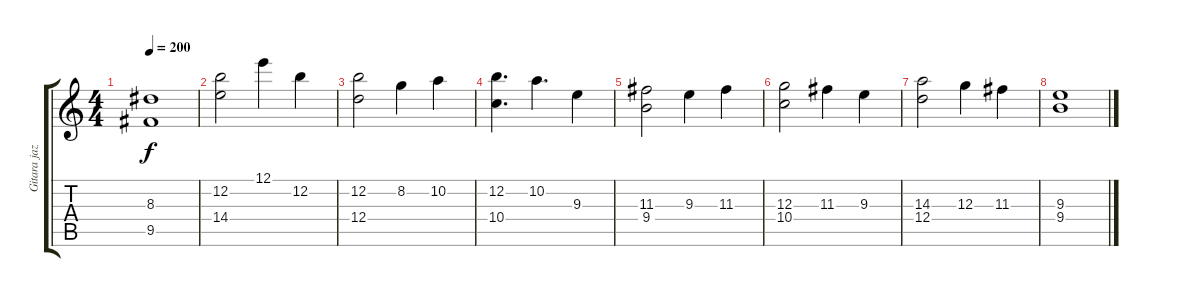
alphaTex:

\track ("Gitara jazzowa - J. Treliński" "Gitara jaz") {instrument electricguitarjazz}
\staff {score tabs}
\tuning (E4 B3 G3 D3 A2 E2) {hide}
\ts (4 4)
\tempo 200
\clef g2
\ks c
(8.3 9.5).1{dy f} |
(12.2 14.4).2 12.1.4 12.2.4 |
(12.2 12.4).2 8.2.4 10.2.4 |
(12.2 10.4).4{d} 10.2.4{d} 9.3.4 |
(11.3 9.4).2 9.3.4 11.3.4 |
(12.3 10.4).2 11.3.4 9.3.4 |
(14.3 12.4).2 12.3.4 11.3.4 |
(9.3 9.4).1
